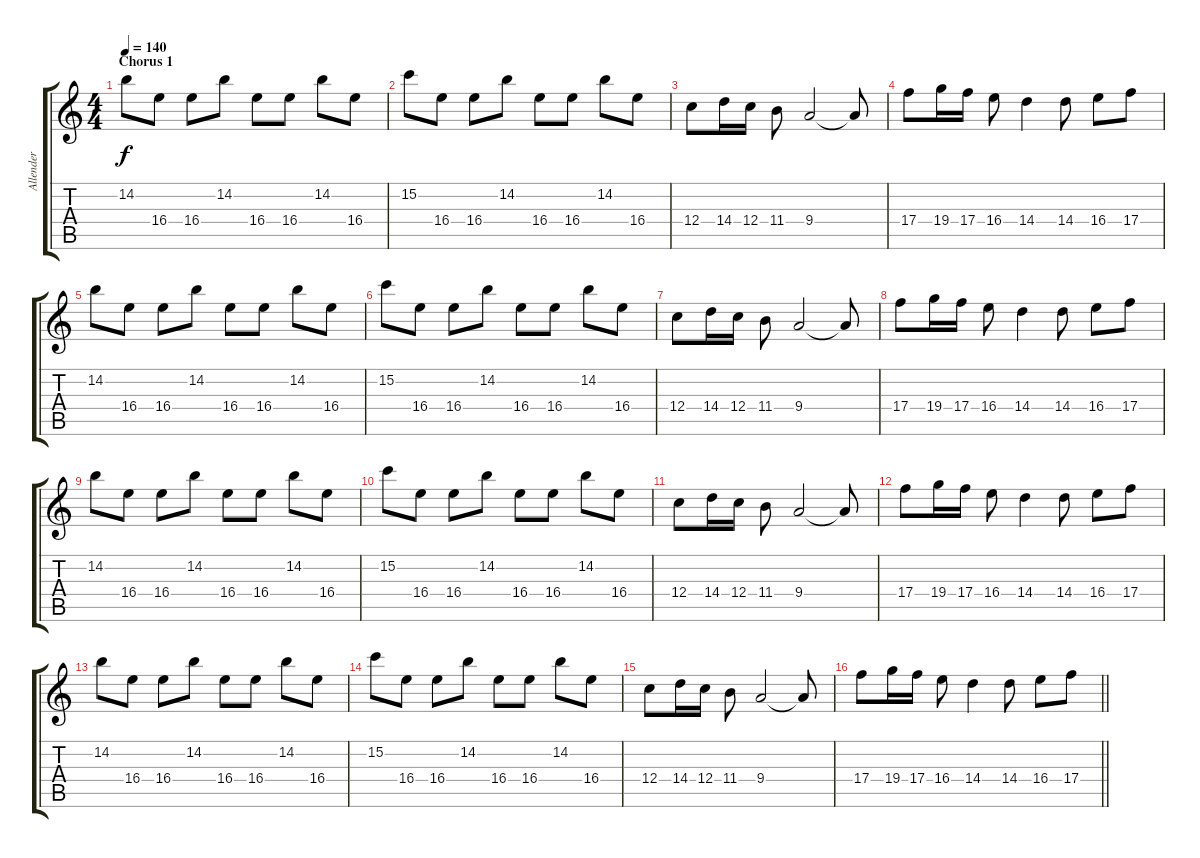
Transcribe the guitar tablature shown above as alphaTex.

\track ("Allender" "Allender") {instrument distortionguitar}
\staff {score tabs}
\tuning (D4 A3 F3 C3 G2 D2) {hide}
\ts (4 4)
\section ("" "Chorus 1")
\tempo 140
\clef g2
\ks c
14.2.8{dy f} 16.4.8 16.4.8 14.2.8 16.4.8 16.4.8 14.2.8 16.4.8 |
15.2.8 16.4.8 16.4.8 14.2.8 16.4.8 16.4.8 14.2.8 16.4.8 |
12.4.8 14.4.16 12.4.16 11.4.8 9.4.2 9.4{t}.8 |
17.4.8 19.4.16 17.4.16 16.4.8 14.4.4 14.4.8 16.4.8 17.4.8 |
14.2.8 16.4.8 16.4.8 14.2.8 16.4.8 16.4.8 14.2.8 16.4.8 |
15.2.8 16.4.8 16.4.8 14.2.8 16.4.8 16.4.8 14.2.8 16.4.8 |
12.4.8 14.4.16 12.4.16 11.4.8 9.4.2 9.4{t}.8 |
17.4.8 19.4.16 17.4.16 16.4.8 14.4.4 14.4.8 16.4.8 17.4.8 |
14.2.8 16.4.8 16.4.8 14.2.8 16.4.8 16.4.8 14.2.8 16.4.8 |
15.2.8 16.4.8 16.4.8 14.2.8 16.4.8 16.4.8 14.2.8 16.4.8 |
12.4.8 14.4.16 12.4.16 11.4.8 9.4.2 9.4{t}.8 |
17.4.8 19.4.16 17.4.16 16.4.8 14.4.4 14.4.8 16.4.8 17.4.8 |
14.2.8 16.4.8 16.4.8 14.2.8 16.4.8 16.4.8 14.2.8 16.4.8 |
15.2.8 16.4.8 16.4.8 14.2.8 16.4.8 16.4.8 14.2.8 16.4.8 |
12.4.8 14.4.16 12.4.16 11.4.8 9.4.2 9.4{t}.8 |
\barLineRight lightlight
17.4.8 19.4.16 17.4.16 16.4.8 14.4.4 14.4.8 16.4.8 17.4.8
